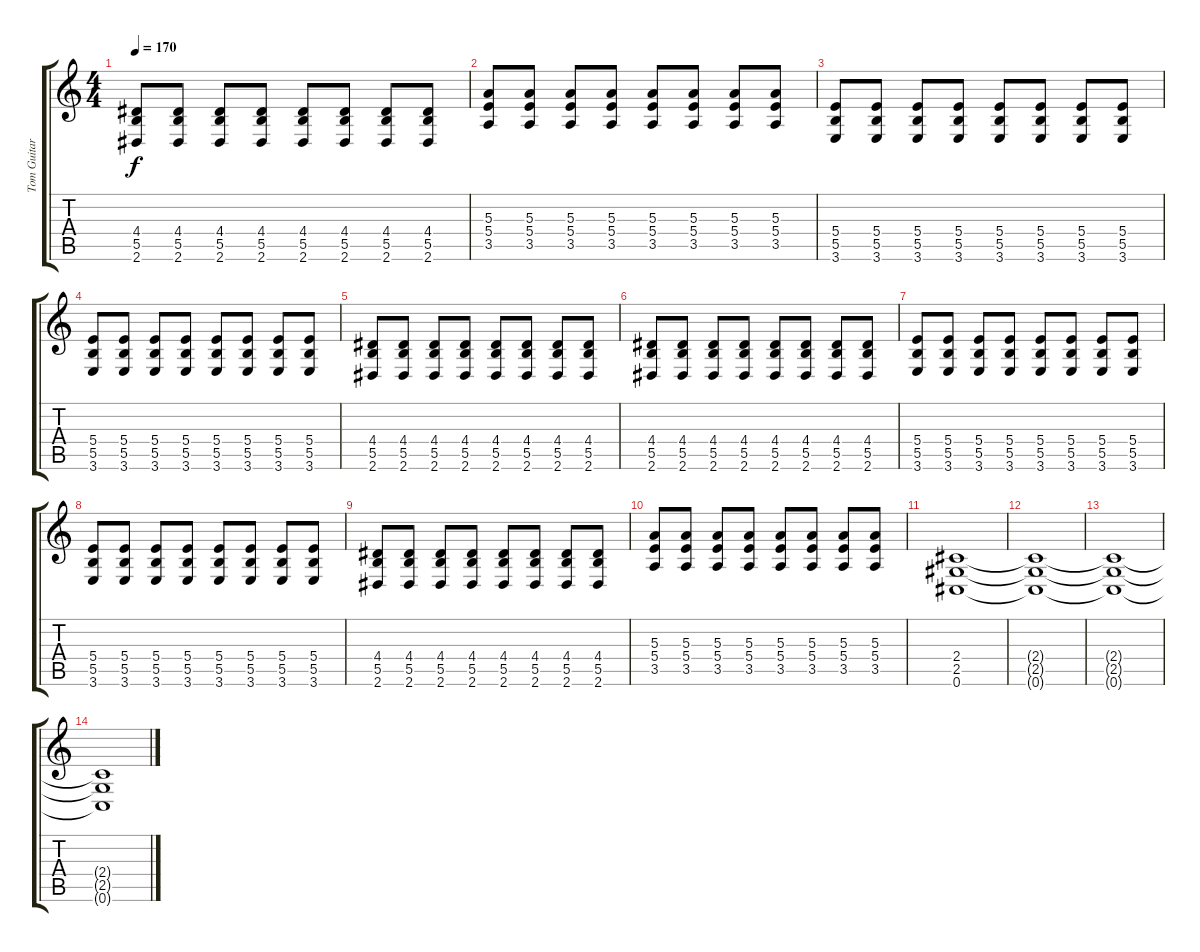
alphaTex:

\track ("Tom Guitar" "Tom Guitar") {instrument distortionguitar}
\staff {score tabs}
\tuning (Db4 Ab3 E3 B2 Gb2 Db2) {hide}
\ts (4 4)
\tempo 170
\clef g2
\ks c
(4.4 5.5 2.6).8{dy f} (4.4 5.5 2.6).8 (4.4 5.5 2.6).8 (4.4 5.5 2.6).8 (4.4 5.5 2.6).8 (4.4 5.5 2.6).8 (4.4 5.5 2.6).8 (4.4 5.5 2.6).8 |
(5.3 5.4 3.5).8 (5.3 5.4 3.5).8 (5.3 5.4 3.5).8 (5.3 5.4 3.5).8 (5.3 5.4 3.5).8 (5.3 5.4 3.5).8 (5.3 5.4 3.5).8 (5.3 5.4 3.5).8 |
(5.4 5.5 3.6).8 (5.4 5.5 3.6).8 (5.4 5.5 3.6).8 (5.4 5.5 3.6).8 (5.4 5.5 3.6).8 (5.4 5.5 3.6).8 (5.4 5.5 3.6).8 (5.4 5.5 3.6).8 |
(5.4 5.5 3.6).8 (5.4 5.5 3.6).8 (5.4 5.5 3.6).8 (5.4 5.5 3.6).8 (5.4 5.5 3.6).8 (5.4 5.5 3.6).8 (5.4 5.5 3.6).8 (5.4 5.5 3.6).8 |
(4.4 5.5 2.6).8 (4.4 5.5 2.6).8 (4.4 5.5 2.6).8 (4.4 5.5 2.6).8 (4.4 5.5 2.6).8 (4.4 5.5 2.6).8 (4.4 5.5 2.6).8 (4.4 5.5 2.6).8 |
(4.4 5.5 2.6).8 (4.4 5.5 2.6).8 (4.4 5.5 2.6).8 (4.4 5.5 2.6).8 (4.4 5.5 2.6).8 (4.4 5.5 2.6).8 (4.4 5.5 2.6).8 (4.4 5.5 2.6).8 |
(5.4 5.5 3.6).8 (5.4 5.5 3.6).8 (5.4 5.5 3.6).8 (5.4 5.5 3.6).8 (5.4 5.5 3.6).8 (5.4 5.5 3.6).8 (5.4 5.5 3.6).8 (5.4 5.5 3.6).8 |
(5.4 5.5 3.6).8 (5.4 5.5 3.6).8 (5.4 5.5 3.6).8 (5.4 5.5 3.6).8 (5.4 5.5 3.6).8 (5.4 5.5 3.6).8 (5.4 5.5 3.6).8 (5.4 5.5 3.6).8 |
(4.4 5.5 2.6).8 (4.4 5.5 2.6).8 (4.4 5.5 2.6).8 (4.4 5.5 2.6).8 (4.4 5.5 2.6).8 (4.4 5.5 2.6).8 (4.4 5.5 2.6).8 (4.4 5.5 2.6).8 |
(5.3 5.4 3.5).8 (5.3 5.4 3.5).8 (5.3 5.4 3.5).8 (5.3 5.4 3.5).8 (5.3 5.4 3.5).8 (5.3 5.4 3.5).8 (5.3 5.4 3.5).8 (5.3 5.4 3.5).8 |
(2.4 2.5 0.6).1 |
(2.4{t} 2.5{t} 0.6{t}).1 |
(2.4{t} 2.5{t} 0.6{t}).1{volume 0} |
(2.4{t} 2.5{t} 0.6{t}).1
